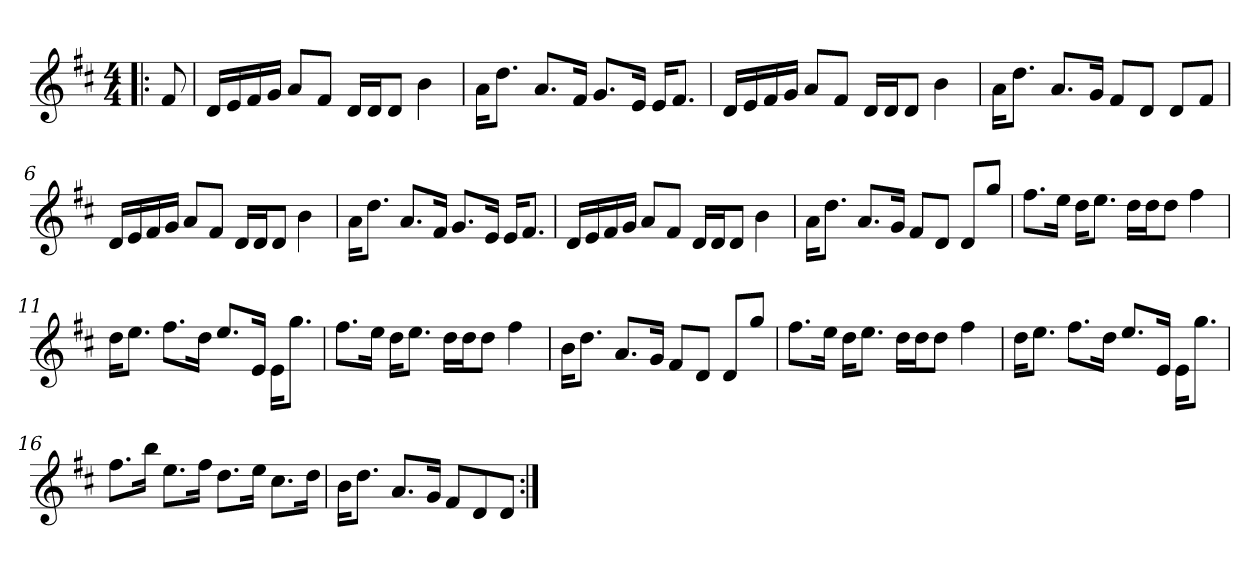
**kern
*part1
*staff1
*clefG2
*k[f#c#]
*D:
*M4/4
*MM64
=1!|:
8f#/
=2
16d/LL
16e/
16f#/
16g/JJ
8a/L
8f#/J
16d/LL
16d/J
8d/J
4b\
=3
16a\KL
8.dd\J
8.a/L
16f#/Jk
8.g/L
16e/Jk
16e/KL
8.f#/J
=4
16d/LL
16e/
16f#/
16g/JJ
8a/L
8f#/J
16d/LL
16d/J
8d/J
4b\
=5
16a\KL
8.dd\J
8.a/L
16g/Jk
8f#/L
8d/J
8d/L
8f#/J
!!LO:LB:g=z
=6
16d/LL
16e/
16f#/
16g/JJ
8a/L
8f#/J
16d/LL
16d/J
8d/J
4b\
=7
16a\KL
8.dd\J
8.a/L
16f#/Jk
8.g/L
16e/Jk
16e/KL
8.f#/J
=8
16d/LL
16e/
16f#/
16g/JJ
8a/L
8f#/J
16d/LL
16d/J
8d/J
4b\
=9
16a\KL
8.dd\J
8.a/L
16g/Jk
8f#/L
8d/J
8d/L
8gg/J
!!LO:LB:g=z
=10
8.ff#\L
16ee\Jk
16dd\KL
8.ee\J
16dd\LL
16dd\J
8dd\J
4ff#\
=11
16dd\KL
8.ee\J
8.ff#\L
16dd\Jk
8.ee/L
16e/Jk
16e\KL
8.gg\J
=12
8.ff#\L
16ee\Jk
16dd\KL
8.ee\J
16dd\LL
16dd\J
8dd\J
4ff#\
=13
16b\KL
8.dd\J
8.a/L
16g/Jk
8f#/L
8d/J
8d/L
8gg/J
=14
8.ff#\L
16ee\Jk
16dd\KL
8.ee\J
16dd\LL
16dd\J
8dd\J
4ff#\
!!LO:LB:g=z
=15
16dd\KL
8.ee\J
8.ff#\L
16dd\Jk
8.ee/L
16e/Jk
16e\KL
8.gg\J
=16
8.ff#\L
16bb\Jk
8.ee\L
16ff#\Jk
8.dd\L
16ee\Jk
8.cc#\L
16dd\Jk
=17
16b\KL
8.dd\J
8.a/L
16g/Jk
8f#/L
8d/
8d/J
=:|!
*-
